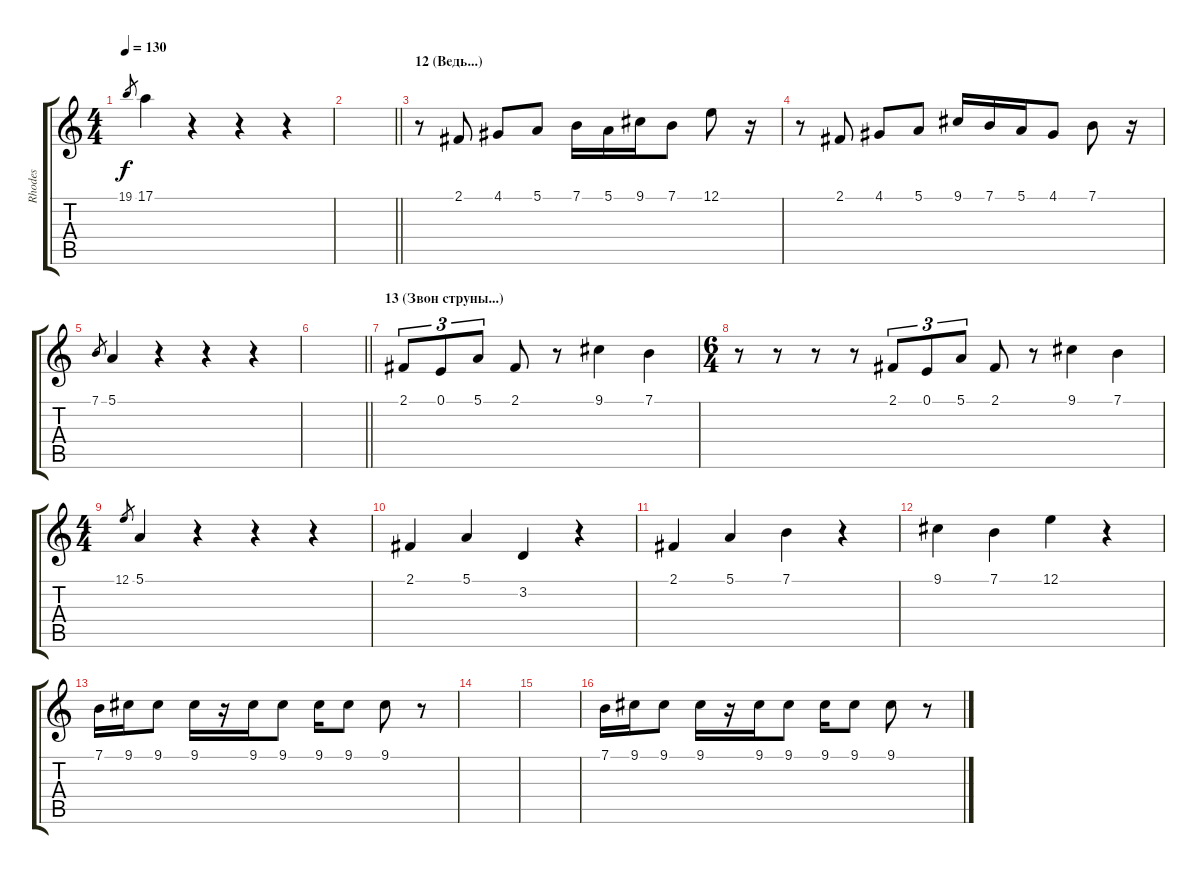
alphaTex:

\track ("Rhodes" "Rhodes") {instrument honkytonkpiano}
\staff {score tabs}
\tuning (E4 B3 G3 D3 A2 E2) {hide}
\ts (4 4)
\tempo 130
\clef g2
\ks c
19.1.8{gr dy f} 17.1.4 r.4 r.4 r.4 |
\barLineRight lightlight
|
\section ("" "12 (Ведь...)")
r.8 2.1.8 4.1.8 5.1.8 7.1.16 5.1.16 9.1.16 7.1.8 12.1.8 r.16 |
r.8 2.1.8 4.1.8 5.1.8 9.1.16 7.1.16 5.1.16 4.1.8 7.1.8 r.16 |
7.1.8{gr} 5.1.4 r.4 r.4 r.4 |
\barLineRight lightlight
|
\section ("" "13 (Звон струны...)")
2.1.8{tu (3 2)} 0.1.8{tu (3 2)} 5.1.8{tu (3 2)} 2.1.8 r.8 9.1.4 7.1.4 |
\ts (6 4)
r.8 r.8 r.8 r.8 2.1.8{tu (3 2)} 0.1.8{tu (3 2)} 5.1.8{tu (3 2)} 2.1.8 r.8 9.1.4 7.1.4 |
\ts (4 4)
12.1.8{gr} 5.1.4 r.4 r.4 r.4 |
2.1.4 5.1.4 3.2.4 r.4 |
2.1.4 5.1.4 7.1.4 r.4 |
9.1.4 7.1.4 12.1.4 r.4 |
7.1.16 9.1.16 9.1.8 9.1.16 r.16 9.1.16 9.1.8 9.1.16 9.1.8 9.1.8 r.8 |
|
|
7.1.16 9.1.16 9.1.8 9.1.16 r.16 9.1.16 9.1.8 9.1.16 9.1.8 9.1.8 r.8
